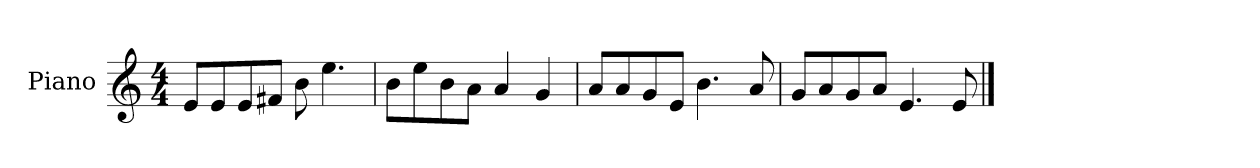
**kern
*part1
*staff1
*I"Piano
*I'P-no
*clefG2
*k[]
*M4/4
*MM90
=1
8e/L
8e/
8e/
8f#X/J
8b\
4.ee\
=2
8b\L
8ee\
8b\
8a\J
4a/
4g/
=3
8a/L
8a/
8g/
8e/J
4.b\
8a/
=4
8g/L
8a/
8g/
8a/J
4.e/
8e/
==
*-
